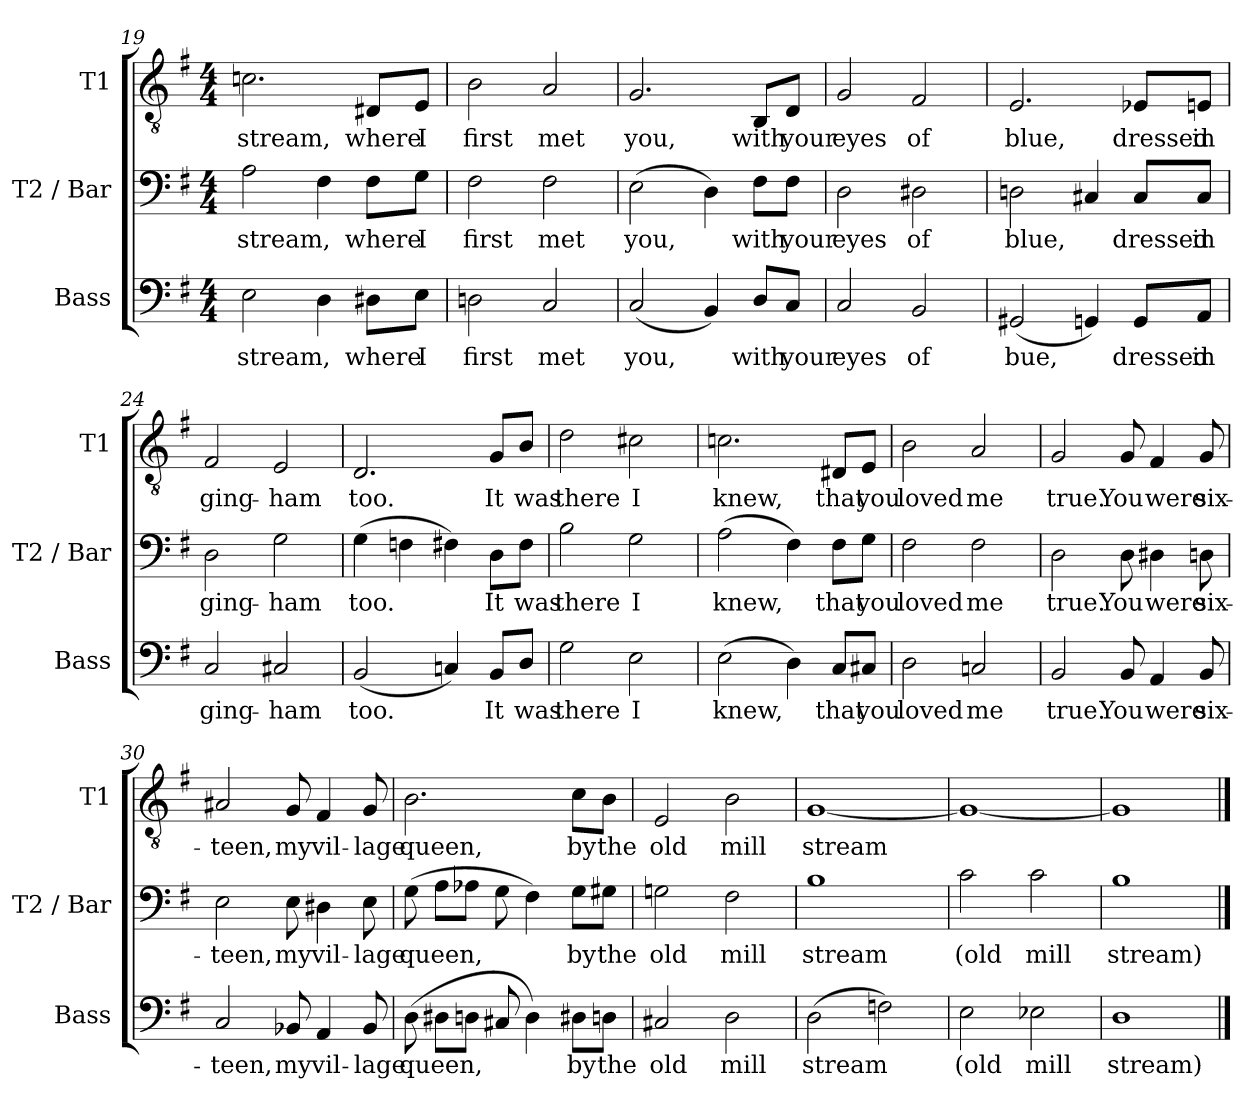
**kern	**text	**kern	**text	**kern	**text
*part3	*part3	*part2	*part2	*part1	*part1
*staff3	*staff3	*staff2	*staff2	*staff1	*staff1
*I"Bass	*	*I"T2 / Bar	*	*I"T1	*
*I'Bass	*	*I'T2 / Bar	*	*I'T1	*
*clefF4	*	*clefF4	*	*clefGv2	*
*k[f#]	*	*k[f#]	*	*k[f#]	*
*G:	*	*G:	*	*G:	*
*M4/4	*	*M4/4	*	*M4/4	*
=19	=19	=19	=19	=19	=19
2E	stream,	2A	stream,	2.cn	stream,
4D	.	4F#	.	.	.
8D#XL	where	8F#L	where	8D#XL	where
8EJ	I	8GJ	I	8EJ	I
=20	=20	=20	=20	=20	=20
2Dn	first	2F#	first	2B	first
2C	met	2F#	met	2A	met
=21	=21	=21	=21	=21	=21
(<2C	you,	(<2E	you,	2.G	you,
4BB)	.	4D)	.	.	.
8DL	with	8F#L	with	8BBL	with
8CJ	your	8F#J	your	8DJ	your
=22	=22	=22	=22	=22	=22
2C	eyes	2D	eyes	2G	eyes
2BB	of	2D#X	of	2F#	of
=23	=23	=23	=23	=23	=23
(<2GG#X	bue,	2Dn	blue,	2.E	blue,
4GGn)	.	4C#X	.	.	.
8GGL	dressed	8C#L	dressed	8E-XL	dressed
8AAJ	in	8C#J	in	8EnJ	in
=24	=24	=24	=24	=24	=24
2C	ging-	2D	ging-	2F#	ging-
2C#X	-ham	2G	-ham	2E	-ham
=25	=25	=25	=25	=25	=25
(<2BB	too.	(<4G	too.	2.D	too.
.	.	4Fn	.	.	.
4Cn)	.	4F#X)	.	.	.
8BBL	It	8DL	It	8GL	It
8DJ	was	8F#J	was	8BJ	was
=26	=26	=26	=26	=26	=26
2G	there	2B	there	2d	there
2E	I	2G	I	2c#X	I
=27	=27	=27	=27	=27	=27
(<2E	knew,	(<2A	knew,	2.cn	knew,
4D)	.	4F#)	.	.	.
8CL	that	8F#L	that	8D#XL	that
8C#XJ	you	8GJ	you	8EJ	you
=28	=28	=28	=28	=28	=28
2D	loved	2F#	loved	2B	loved
2Cn	me	2F#	me	2A	me
=29	=29	=29	=29	=29	=29
2BB	true.	2D	true.	2G	true.
8BB	You	8D	You	8G	You
4AA	were	4D#X	were	4F#	were
8BB	six-	8Dn	six-	8G	six-
=30	=30	=30	=30	=30	=30
2C	-teen,	2E	-teen,	2A#X	-teen,
8BB-X	my	8E	my	8G	my
4AA	vil-	4D#X	vil-	4F#	vil-
8BB-	-lage	8E	-lage	8G	-lage
=31	=31	=31	=31	=31	=31
(<8D	queen,	(<8G	queen,	2.B	queen,
8D#XL	.	8AL	.	.	.
8DnJ	.	8A-XJ	.	.	.
8C#X	.	8G	.	.	.
4D)	.	4F#)	.	.	.
8D#XL	by	8GL	by	8cL	by
8DnJ	the	8G#XJ	the	8BJ	the
=32	=32	=32	=32	=32	=32
2C#X	old	2Gn	old	2E	old
2D	mill	2F#	mill	2B	mill
=33	=33	=33	=33	=33	=33
(<2D	stream	1B	stream	[1G	stream
2Fn)	.	.	.	.	.
=34	=34	=34	=34	=34	=34
2E	(old	2c	(old	1G_	.
2E-X	mill	2c	mill	.	.
=35	=35	=35	=35	=35	=35
1D	stream)	1B	stream)	1G]	.
==	==	==	==	==	==
*-	*-	*-	*-	*-	*-
